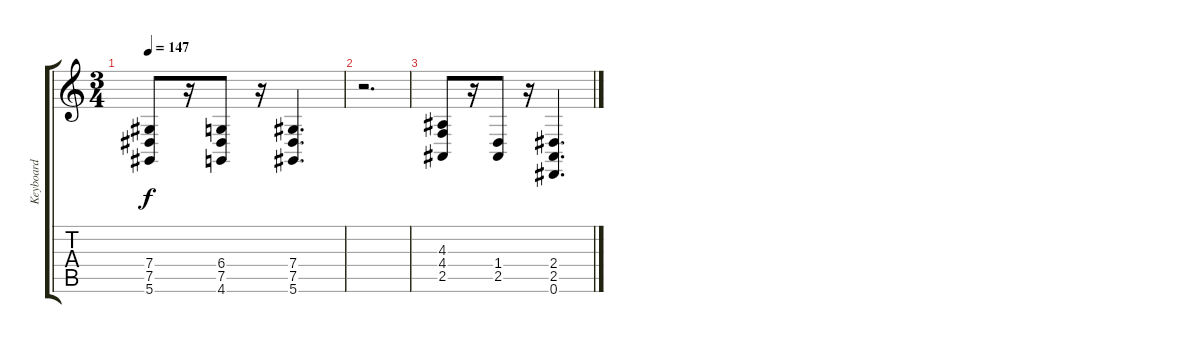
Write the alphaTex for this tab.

\track ("Keyboard" "Keyboard") {instrument stringensemble1}
\staff {score tabs}
\tuning (Eb4 Bb3 Gb3 Db3 Ab2 Eb2) {hide}
\ts (3 4)
\tempo 147
\clef g2
\ks c
(7.4 7.5 5.6).8{dy f} r.16 (6.4 7.5 4.6).8 r.16 (7.4 7.5 5.6).4{d} |
r.2{d} |
(4.3 4.4 2.5).8 r.16 (1.4 2.5).8 r.16 (2.4 2.5 0.6).4{d}
